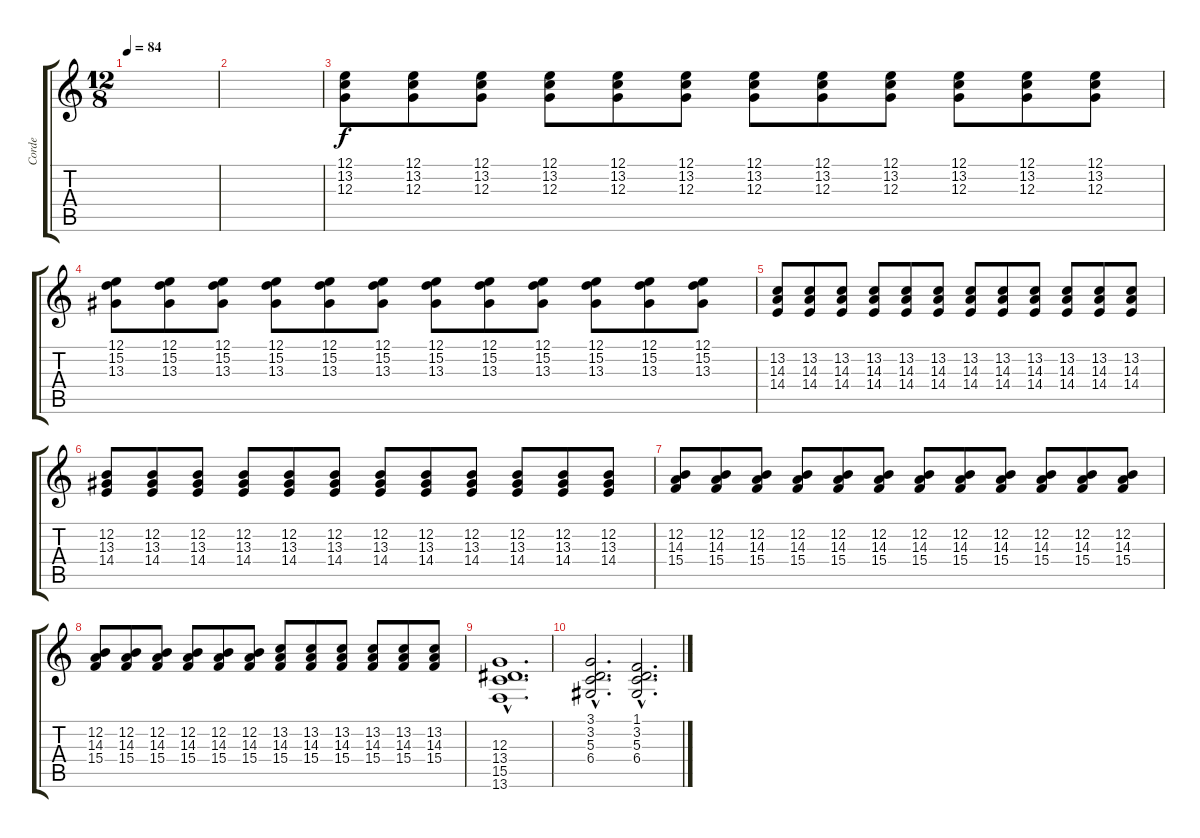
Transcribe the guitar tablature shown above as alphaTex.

\track ("Corde" "Corde") {instrument stringensemble1}
\staff {score tabs}
\tuning (E4 B3 G3 D3 A2 E2) {hide}
\ts (12 8)
\tempo 84
\clef g2
\ks c
|
|
(12.1 13.2 12.3).8 (12.1 13.2 12.3).8 (12.1 13.2 12.3).8 (12.1 13.2 12.3).8 (12.1 13.2 12.3).8 (12.1 13.2 12.3).8 (12.1 13.2 12.3).8 (12.1 13.2 12.3).8 (12.1 13.2 12.3).8 (12.1 13.2 12.3).8 (12.1 13.2 12.3).8 (12.1 13.2 12.3).8 |
(12.1 15.2 13.3).8 (12.1 15.2 13.3).8 (12.1 15.2 13.3).8 (12.1 15.2 13.3).8 (12.1 15.2 13.3).8 (12.1 15.2 13.3).8 (12.1 15.2 13.3).8 (12.1 15.2 13.3).8 (12.1 15.2 13.3).8 (12.1 15.2 13.3).8 (12.1 15.2 13.3).8 (12.1 15.2 13.3).8 |
(13.2 14.3 14.4).8 (13.2 14.3 14.4).8 (13.2 14.3 14.4).8 (13.2 14.3 14.4).8 (13.2 14.3 14.4).8 (13.2 14.3 14.4).8 (13.2 14.3 14.4).8 (13.2 14.3 14.4).8 (13.2 14.3 14.4).8 (13.2 14.3 14.4).8 (13.2 14.3 14.4).8 (13.2 14.3 14.4).8 |
(12.2 13.3 14.4).8 (12.2 13.3 14.4).8 (12.2 13.3 14.4).8 (12.2 13.3 14.4).8 (12.2 13.3 14.4).8 (12.2 13.3 14.4).8 (12.2 13.3 14.4).8 (12.2 13.3 14.4).8 (12.2 13.3 14.4).8 (12.2 13.3 14.4).8 (12.2 13.3 14.4).8 (12.2 13.3 14.4).8 |
(12.2 14.3 15.4).8 (12.2 14.3 15.4).8 (12.2 14.3 15.4).8 (12.2 14.3 15.4).8 (12.2 14.3 15.4).8 (12.2 14.3 15.4).8 (12.2 14.3 15.4).8 (12.2 14.3 15.4).8 (12.2 14.3 15.4).8 (12.2 14.3 15.4).8 (12.2 14.3 15.4).8 (12.2 14.3 15.4).8 |
(12.2 14.3 15.4).8 (12.2 14.3 15.4).8 (12.2 14.3 15.4).8 (12.2 14.3 15.4).8 (12.2 14.3 15.4).8 (12.2 14.3 15.4).8 (13.2 14.3 15.4).8 (13.2 14.3 15.4).8 (13.2 14.3 15.4).8 (13.2 14.3 15.4).8 (13.2 14.3 15.4).8 (13.2 14.3 15.4).8 |
(12.3{hac} 13.4{hac} 15.5{hac} 13.6{hac}).1{d} |
(3.1{hac} 3.2{hac} 5.3{hac} 6.4{hac}).2{d} (1.1{hac} 3.2{hac} 5.3{hac} 6.4{hac}).2{d}
